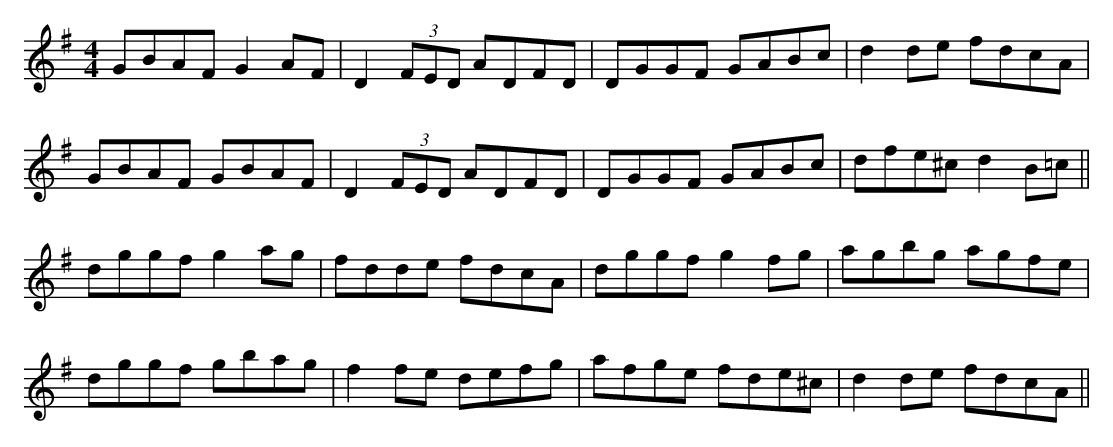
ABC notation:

X:1
M:4/4
K:G
GBAF G2AF|D2 (3FED ADFD|DGGF GABc|d2de fdcA|
GBAF GBAF|D2 (3FED ADFD|DGGF GABc|dfe^c d2B=c||
dggf g2ag|fdde fdcA|dggf g2fg|agbg agfe|
dggf gbag|f2fe defg|afge fde^c|d2de fdcA||
